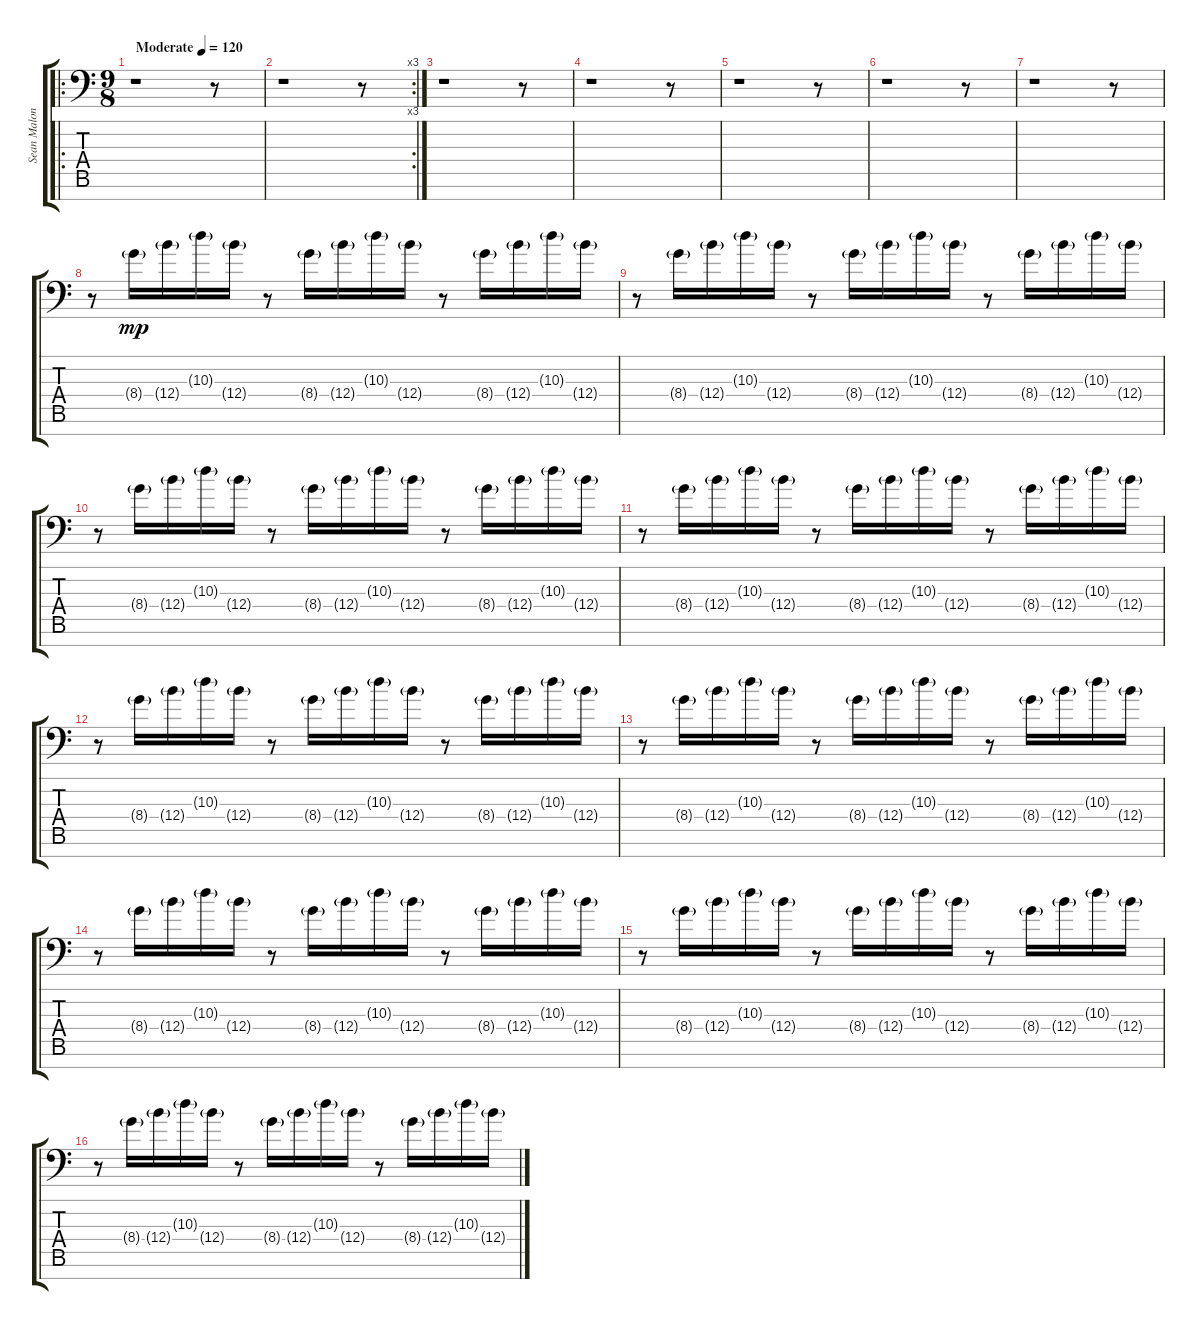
\track ("Sean Malone (Chapman stick rhythm)" "Sean Malon") {instrument slapbass1}
\staff {score tabs}
\tuning (D2 A2 E3 B2 Gb2 Db2 Ab1) {hide}
\ro
\ts (9 8)
\tempo (120 "Moderate")
\tempo 92
\tempo (120 "Moderate")
\clef f4
\ks c
r.1{dy mp instrument slapbass1} r.8 |
\rc 3
r.1 r.8 |
r.1 r.8 |
r.1 r.8 |
r.1 r.8 |
r.1 r.8 |
r.1 r.8 |
r.8 8.4{g}.16 12.4{g}.16 10.3{g}.16 12.4{g}.16 r.8 8.4{g}.16 12.4{g}.16 10.3{g}.16 12.4{g}.16 r.8 8.4{g}.16 12.4{g}.16 10.3{g}.16 12.4{g}.16 |
r.8 8.4{g}.16 12.4{g}.16 10.3{g}.16 12.4{g}.16 r.8 8.4{g}.16 12.4{g}.16 10.3{g}.16 12.4{g}.16 r.8 8.4{g}.16 12.4{g}.16 10.3{g}.16 12.4{g}.16 |
r.8 8.4{g}.16 12.4{g}.16 10.3{g}.16 12.4{g}.16 r.8 8.4{g}.16 12.4{g}.16 10.3{g}.16 12.4{g}.16 r.8 8.4{g}.16 12.4{g}.16 10.3{g}.16 12.4{g}.16 |
r.8 8.4{g}.16 12.4{g}.16 10.3{g}.16 12.4{g}.16 r.8 8.4{g}.16 12.4{g}.16 10.3{g}.16 12.4{g}.16 r.8 8.4{g}.16 12.4{g}.16 10.3{g}.16 12.4{g}.16 |
r.8 8.4{g}.16 12.4{g}.16 10.3{g}.16 12.4{g}.16 r.8 8.4{g}.16 12.4{g}.16 10.3{g}.16 12.4{g}.16 r.8 8.4{g}.16 12.4{g}.16 10.3{g}.16 12.4{g}.16 |
r.8 8.4{g}.16 12.4{g}.16 10.3{g}.16 12.4{g}.16 r.8 8.4{g}.16 12.4{g}.16 10.3{g}.16 12.4{g}.16 r.8 8.4{g}.16 12.4{g}.16 10.3{g}.16 12.4{g}.16 |
r.8 8.4{g}.16 12.4{g}.16 10.3{g}.16 12.4{g}.16 r.8 8.4{g}.16 12.4{g}.16 10.3{g}.16 12.4{g}.16 r.8 8.4{g}.16 12.4{g}.16 10.3{g}.16 12.4{g}.16 |
r.8 8.4{g}.16 12.4{g}.16 10.3{g}.16 12.4{g}.16 r.8 8.4{g}.16 12.4{g}.16 10.3{g}.16 12.4{g}.16 r.8 8.4{g}.16 12.4{g}.16 10.3{g}.16 12.4{g}.16 |
r.8 8.4{g}.16 12.4{g}.16 10.3{g}.16 12.4{g}.16 r.8 8.4{g}.16 12.4{g}.16 10.3{g}.16 12.4{g}.16 r.8 8.4{g}.16 12.4{g}.16 10.3{g}.16 12.4{g}.16
